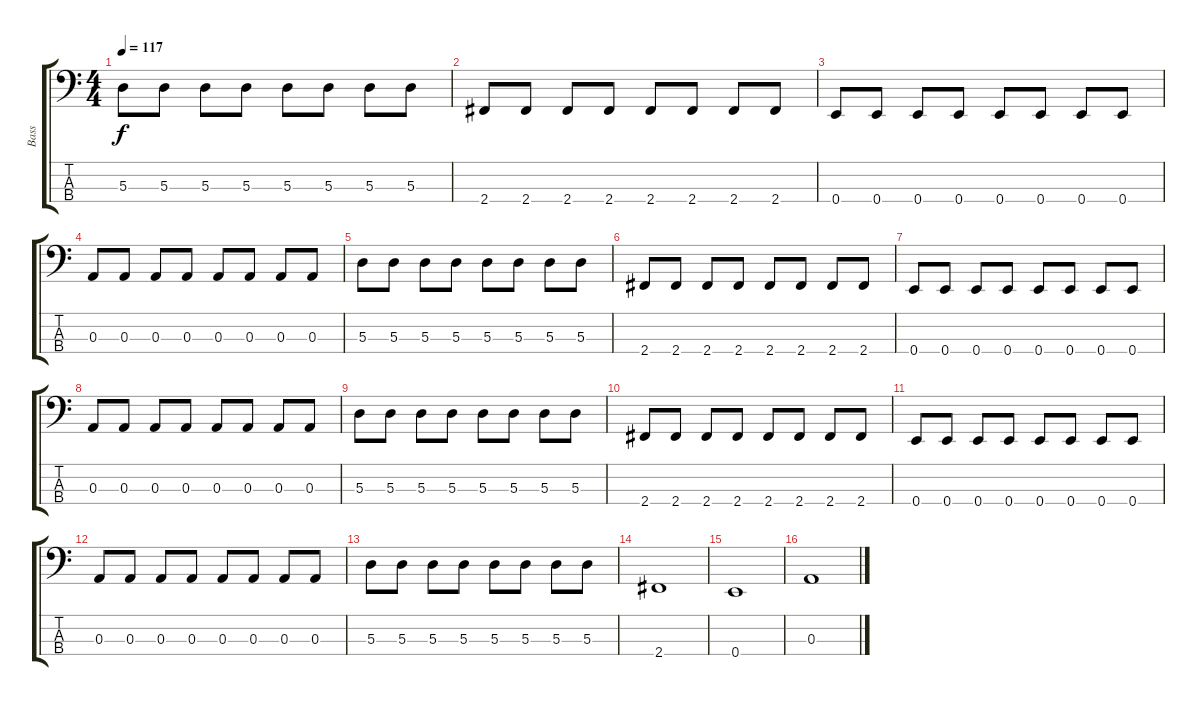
\track ("Bass" "Bass") {instrument acousticbass}
\staff {score tabs}
\tuning (G2 D2 A1 E1) {hide}
\ts (4 4)
\tempo 117
\clef f4
\ks c
5.3.8{dy f} 5.3.8 5.3.8 5.3.8 5.3.8 5.3.8 5.3.8 5.3.8 |
2.4.8 2.4.8 2.4.8 2.4.8 2.4.8 2.4.8 2.4.8 2.4.8 |
0.4.8 0.4.8 0.4.8 0.4.8 0.4.8 0.4.8 0.4.8 0.4.8 |
0.3.8 0.3.8 0.3.8 0.3.8 0.3.8 0.3.8 0.3.8 0.3.8 |
5.3.8 5.3.8 5.3.8 5.3.8 5.3.8 5.3.8 5.3.8 5.3.8 |
2.4.8 2.4.8 2.4.8 2.4.8 2.4.8 2.4.8 2.4.8 2.4.8 |
0.4.8 0.4.8 0.4.8 0.4.8 0.4.8 0.4.8 0.4.8 0.4.8 |
0.3.8 0.3.8 0.3.8 0.3.8 0.3.8 0.3.8 0.3.8 0.3.8 |
5.3.8 5.3.8 5.3.8 5.3.8 5.3.8 5.3.8 5.3.8 5.3.8 |
2.4.8 2.4.8 2.4.8 2.4.8 2.4.8 2.4.8 2.4.8 2.4.8 |
0.4.8 0.4.8 0.4.8 0.4.8 0.4.8 0.4.8 0.4.8 0.4.8 |
0.3.8 0.3.8 0.3.8 0.3.8 0.3.8 0.3.8 0.3.8 0.3.8 |
5.3.8 5.3.8 5.3.8 5.3.8 5.3.8 5.3.8 5.3.8 5.3.8 |
2.4.1 |
0.4.1 |
0.3.1
